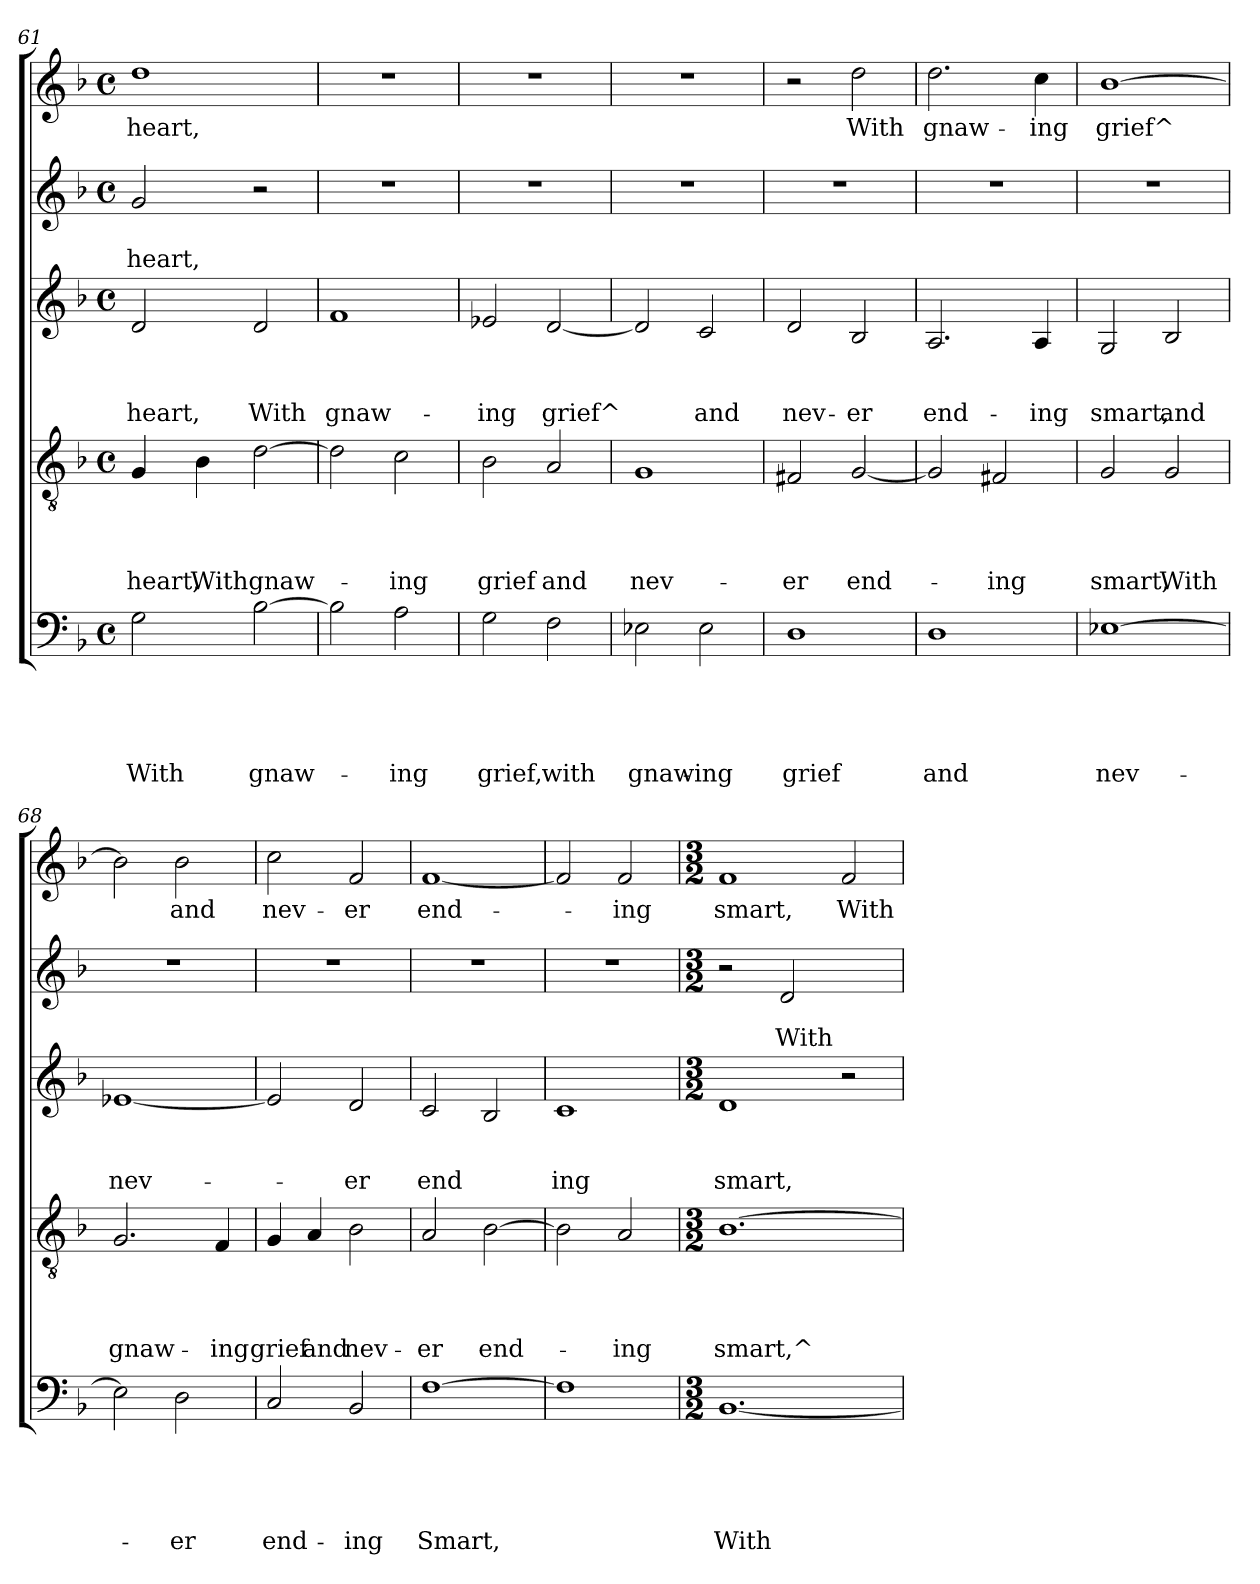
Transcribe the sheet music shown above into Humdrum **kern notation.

**kern	**text	**text	**text	**text	**text	**kern	**text	**text	**text	**text	**kern	**text	**text	**text	**kern	**text	**text	**kern	**text
*part5	*part5	*part5	*part5	*part5	*part5	*part4	*part4	*part4	*part4	*part4	*part3	*part3	*part3	*part3	*part2	*part2	*part2	*part1	*part1
*staff5	*staff5	*staff5	*staff5	*staff5	*staff5	*staff4	*staff4	*staff4	*staff4	*staff4	*staff3	*staff3	*staff3	*staff3	*staff2	*staff2	*staff2	*staff1	*staff1
!!LO:PB:g=z
*clefF4	*	*	*	*	*	*clefGv2	*	*	*	*	*clefG2	*	*	*	*clefG2	*	*	*clefG2	*
*k[b-]	*	*	*	*	*	*k[b-]	*	*	*	*	*k[b-]	*	*	*	*k[b-]	*	*	*k[b-]	*
*F:	*	*	*	*	*	*F:	*	*	*	*	*F:	*	*	*	*F:	*	*	*F:	*
*M4/4	*	*	*	*	*	*M4/4	*	*	*	*	*M4/4	*	*	*	*M4/4	*	*	*M4/4	*
*met(c)	*	*	*	*	*	*met(c)	*	*	*	*	*met(c)	*	*	*	*met(c)	*	*	*met(c)	*
=61	=61	=61	=61	=61	=61	=61	=61	=61	=61	=61	=61	=61	=61	=61	=61	=61	=61	=61	=61
!	!	!	!	!	!LO:LY:b	!	!	!	!	!LO:LY:b	!	!	!	!LO:LY:b	!	!	!LO:LY:b	!	!LO:LY:b
2G\	.	.	.	.	With	4G/	.	.	.	heart,	2d/	.	.	heart,	2g/	.	heart,	1dd	heart,
!	!	!	!	!	!	!	!	!	!	!LO:LY:b	!	!	!	!	!	!	!	!	!
.	.	.	.	.	.	4B-\	.	.	.	With	.	.	.	.	.	.	.	.	.
!	!	!	!	!	!LO:LY:b	!	!	!	!	!LO:LY:b	!	!	!	!LO:LY:b	!	!	!	!	!
[>2B-\	.	.	.	.	gnaw-	[>2d\	.	.	.	gnaw-	2d/	.	.	With	2r	.	.	.	.
=62	=62	=62	=62	=62	=62	=62	=62	=62	=62	=62	=62	=62	=62	=62	=62	=62	=62	=62	=62
!	!	!	!	!	!	!	!	!	!	!	!	!	!	!LO:LY:b	!	!	!	!	!
2B-\]	.	.	.	.	.	2d\]	.	.	.	.	1f	.	.	gnaw-	1r	.	.	1r	.
!	!	!	!	!	!LO:LY:b	!	!	!	!	!LO:LY:b	!	!	!	!	!	!	!	!	!
2A\	.	.	.	.	-ing	2c\	.	.	.	-ing	.	.	.	.	.	.	.	.	.
=63	=63	=63	=63	=63	=63	=63	=63	=63	=63	=63	=63	=63	=63	=63	=63	=63	=63	=63	=63
!	!	!	!	!	!LO:LY:b	!	!	!	!	!LO:LY:b	!	!	!	!LO:LY:b	!	!	!	!	!
2G\	.	.	.	.	grief,	2B-\	.	.	.	grief	2e-X/	.	.	-ing	1r	.	.	1r	.
!	!	!	!	!	!LO:LY:b	!	!	!	!	!LO:LY:b	!	!	!	!LO:LY:b	!	!	!	!	!
2F\	.	.	.	.	with	2A/	.	.	.	and	[<2d/	.	.	grief^	.	.	.	.	.
=64	=64	=64	=64	=64	=64	=64	=64	=64	=64	=64	=64	=64	=64	=64	=64	=64	=64	=64	=64
!	!	!	!	!	!LO:LY:b	!	!	!	!	!LO:LY:b	!	!	!	!	!	!	!	!	!
2E-X\	.	.	.	.	gnaw-	1G	.	.	.	nev-	2d/]	.	.	.	1r	.	.	1r	.
!	!	!	!	!	!LO:LY:b	!	!	!	!	!	!	!	!	!LO:LY:b	!	!	!	!	!
2E-\	.	.	.	.	-ing	.	.	.	.	.	2c/	.	.	and	.	.	.	.	.
=65	=65	=65	=65	=65	=65	=65	=65	=65	=65	=65	=65	=65	=65	=65	=65	=65	=65	=65	=65
!	!	!	!	!	!LO:LY:b	!	!	!	!	!LO:LY:b	!	!	!	!LO:LY:b	!	!	!	!	!
1D	.	.	.	.	grief	2F#X/	.	.	.	-er	2d/	.	.	nev-	1r	.	.	2r	.
!	!	!	!	!	!	!	!	!	!	!LO:LY:b	!	!	!	!LO:LY:b	!	!	!	!	!LO:LY:b
.	.	.	.	.	.	[<2G/	.	.	.	end-	2B-/	.	.	-er	.	.	.	2dd\	With
=66	=66	=66	=66	=66	=66	=66	=66	=66	=66	=66	=66	=66	=66	=66	=66	=66	=66	=66	=66
!	!	!	!	!	!LO:LY:b	!	!	!	!	!	!	!	!	!LO:LY:b	!	!	!	!	!LO:LY:b
1D	.	.	.	.	and	2G/]	.	.	.	.	2.A/	.	.	end-	1r	.	.	2.dd\	gnaw-
!	!	!	!	!	!	!	!	!	!	!LO:LY:b	!	!	!	!	!	!	!	!	!
.	.	.	.	.	.	2F#X/	.	.	.	-ing	.	.	.	.	.	.	.	.	.
!	!	!	!	!	!	!	!	!	!	!	!	!	!	!LO:LY:b	!	!	!	!	!LO:LY:b
.	.	.	.	.	.	.	.	.	.	.	4A/	.	.	-ing	.	.	.	4cc\	-ing
=67	=67	=67	=67	=67	=67	=67	=67	=67	=67	=67	=67	=67	=67	=67	=67	=67	=67	=67	=67
!	!	!	!	!	!LO:LY:b	!	!	!	!	!LO:LY:b	!	!	!	!LO:LY:b	!	!	!	!	!LO:LY:b
[>1E-X	.	.	.	.	nev-	2G/	.	.	.	smart,	2G/	.	.	smart,	1r	.	.	[>1b-	grief^
!	!	!	!	!	!	!	!	!	!	!LO:LY:b	!	!	!	!LO:LY:b	!	!	!	!	!
.	.	.	.	.	.	2G/	.	.	.	With	2B-/	.	.	and	.	.	.	.	.
!!LO:LB:g=z
=68	=68	=68	=68	=68	=68	=68	=68	=68	=68	=68	=68	=68	=68	=68	=68	=68	=68	=68	=68
!	!	!	!	!	!	!	!	!	!	!LO:LY:b	!	!	!	!LO:LY:b	!	!	!	!	!
2E-\]	.	.	.	.	.	2.G/	.	.	.	gnaw-	[<1e-X	.	.	nev-	1r	.	.	2b-\]	.
!	!	!	!	!	!LO:LY:b	!	!	!	!	!	!	!	!	!	!	!	!	!	!LO:LY:b
2D\	.	.	.	.	-er	.	.	.	.	.	.	.	.	.	.	.	.	2b-\	and
!	!	!	!	!	!	!	!	!	!	!LO:LY:b	!	!	!	!	!	!	!	!	!
.	.	.	.	.	.	4F/	.	.	.	-ing	.	.	.	.	.	.	.	.	.
=69	=69	=69	=69	=69	=69	=69	=69	=69	=69	=69	=69	=69	=69	=69	=69	=69	=69	=69	=69
!	!	!	!	!	!LO:LY:b	!	!	!	!	!LO:LY:b	!	!	!	!	!	!	!	!	!LO:LY:b
2C/	.	.	.	.	end-	4G/	.	.	.	grief	2e-/]	.	.	.	1r	.	.	2cc\	nev-
!	!	!	!	!	!	!	!	!	!	!LO:LY:b	!	!	!	!	!	!	!	!	!
.	.	.	.	.	.	4A/	.	.	.	and	.	.	.	.	.	.	.	.	.
!	!	!	!	!	!LO:LY:b	!	!	!	!	!LO:LY:b	!	!	!	!LO:LY:b	!	!	!	!	!LO:LY:b
2BB-/	.	.	.	.	-ing	2B-\	.	.	.	nev-	2d/	.	.	-er	.	.	.	2f/	-er
=70	=70	=70	=70	=70	=70	=70	=70	=70	=70	=70	=70	=70	=70	=70	=70	=70	=70	=70	=70
!	!	!	!	!	!LO:LY:b	!	!	!	!	!LO:LY:b	!	!	!	!LO:LY:b	!	!	!	!	!LO:LY:b
[>1F	.	.	.	.	Smart,	2A/	.	.	.	-er	2c/	.	.	end	1r	.	.	[<1f	end-
!	!	!	!	!	!	!	!	!	!	!LO:LY:b	!	!	!	!	!	!	!	!	!
.	.	.	.	.	.	[>2B-\	.	.	.	end-	2B-/	.	.	.	.	.	.	.	.
=71	=71	=71	=71	=71	=71	=71	=71	=71	=71	=71	=71	=71	=71	=71	=71	=71	=71	=71	=71
!	!	!	!	!	!	!	!	!	!	!	!	!	!	!LO:LY:b	!	!	!	!	!
1F]	.	.	.	.	.	2B-\]	.	.	.	.	1c	.	.	ing	1r	.	.	2f/]	.
!	!	!	!	!	!	!	!	!	!	!LO:LY:b	!	!	!	!	!	!	!	!	!LO:LY:b
.	.	.	.	.	.	2A/	.	.	.	-ing	.	.	.	.	.	.	.	2f/	-ing
=72	=72	=72	=72	=72	=72	=72	=72	=72	=72	=72	=72	=72	=72	=72	=72	=72	=72	=72	=72
*M3/2	*	*	*	*	*	*M3/2	*	*	*	*	*M3/2	*	*	*	*M3/2	*	*	*M3/2	*
*	*	*	*	*	*	*	*	*	*	*	*	*	*	*	*	*	*	*MM210	*
!	!	!	!	!	!LO:LY:b	!	!	!	!	!LO:LY:b	!	!	!	!LO:LY:b	!	!	!	!	!LO:LY:b
[<1.BB-	.	.	.	.	With	[>1.B-	.	.	.	smart,^	1d	.	.	smart,	2r	.	.	1f	smart,
!	!	!	!	!	!	!	!	!	!	!	!	!	!	!	!	!	!LO:LY:b	!	!
.	.	.	.	.	.	.	.	.	.	.	.	.	.	.	2d/	.	With	.	.
!	!	!	!	!	!	!	!	!	!	!	!	!	!	!	!	!	!	!	!LO:LY:b
.	.	.	.	.	.	.	.	.	.	.	2r	.	.	.	2ryy	.	.	2f/	With
=	=	=	=	=	=	=	=	=	=	=	=	=	=	=	=	=	=	=	=
*-	*-	*-	*-	*-	*-	*-	*-	*-	*-	*-	*-	*-	*-	*-	*-	*-	*-	*-	*-
